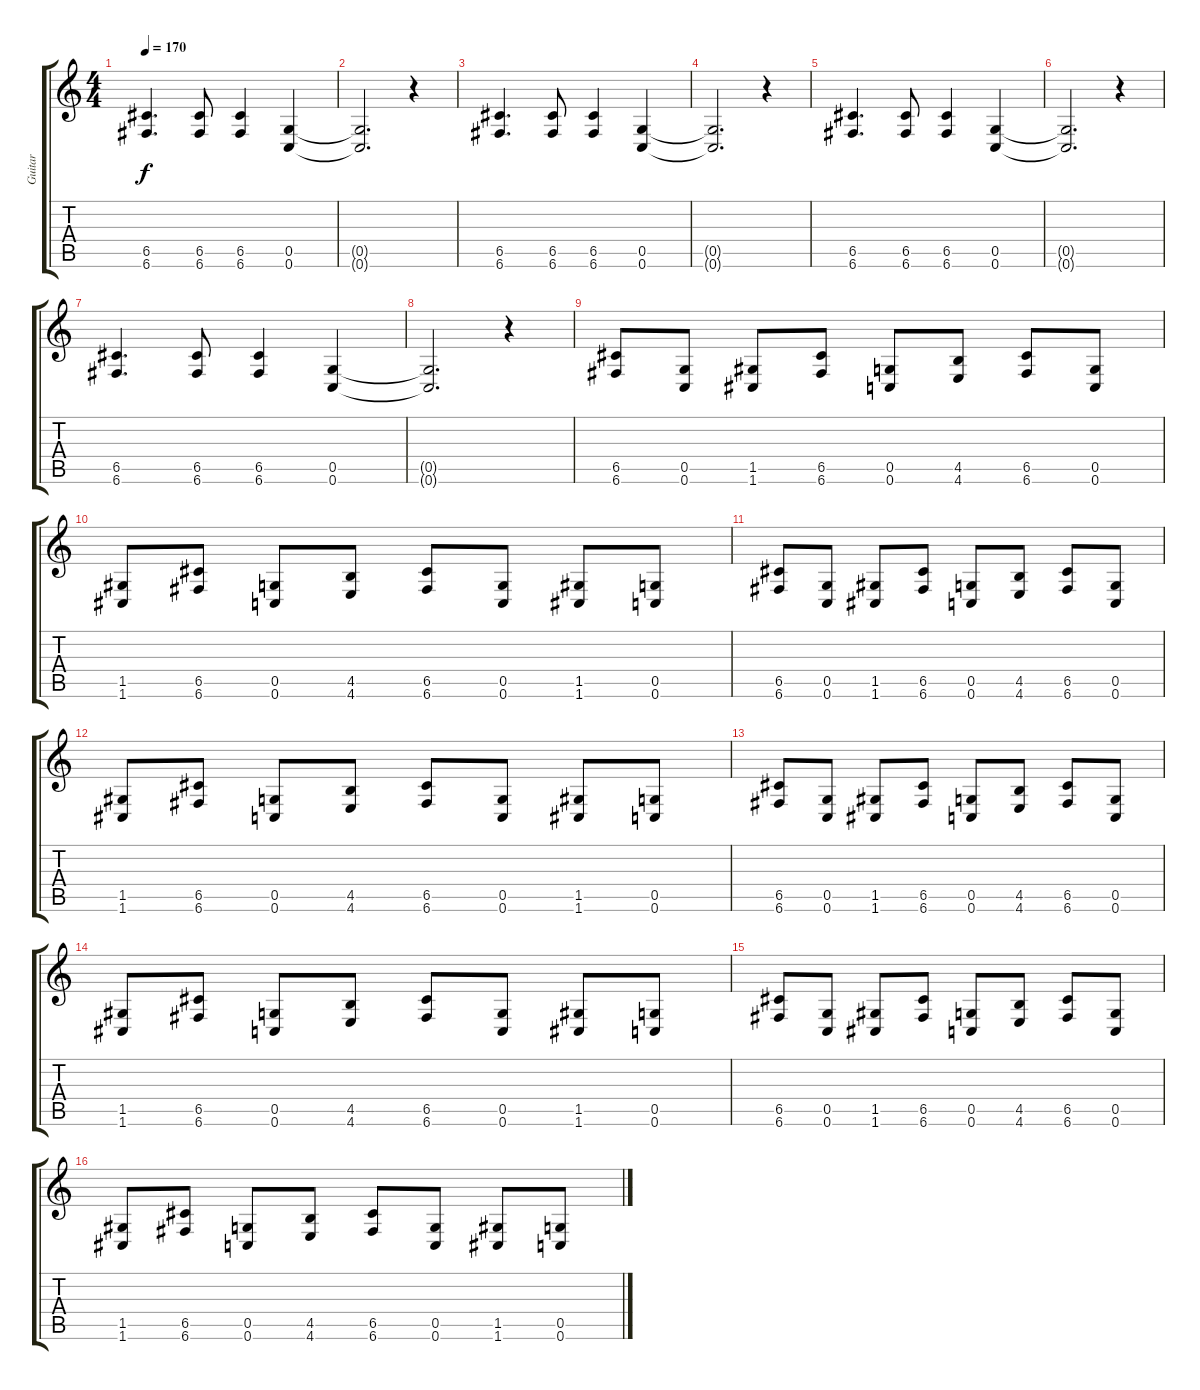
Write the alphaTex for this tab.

\track ("Guitar" "Guitar") {instrument distortionguitar}
\staff {score tabs}
\tuning (D4 A3 F3 C3 G2 C2) {hide}
\ts (4 4)
\tempo 170
\clef g2
\ks c
(6.5 6.6).4{d dy f} (6.5 6.6).8 (6.5 6.6).4 (0.5 0.6).4 |
(0.5{t} 0.6{t}).2{d} r.4 |
(6.5 6.6).4{d} (6.5 6.6).8 (6.5 6.6).4 (0.5 0.6).4 |
(0.5{t} 0.6{t}).2{d} r.4 |
(6.5 6.6).4{d} (6.5 6.6).8 (6.5 6.6).4 (0.5 0.6).4 |
(0.5{t} 0.6{t}).2{d} r.4 |
(6.5 6.6).4{d} (6.5 6.6).8 (6.5 6.6).4 (0.5 0.6).4 |
(0.5{t} 0.6{t}).2{d} r.4 |
(6.5 6.6).8 (0.5 0.6).8 (1.5 1.6).8 (6.5 6.6).8 (0.5 0.6).8 (4.5 4.6).8 (6.5 6.6).8 (0.5 0.6).8 |
(1.5 1.6).8 (6.5 6.6).8 (0.5 0.6).8 (4.5 4.6).8 (6.5 6.6).8 (0.5 0.6).8 (1.5 1.6).8 (0.5 0.6).8 |
(6.5 6.6).8 (0.5 0.6).8 (1.5 1.6).8 (6.5 6.6).8 (0.5 0.6).8 (4.5 4.6).8 (6.5 6.6).8 (0.5 0.6).8 |
(1.5 1.6).8 (6.5 6.6).8 (0.5 0.6).8 (4.5 4.6).8 (6.5 6.6).8 (0.5 0.6).8 (1.5 1.6).8 (0.5 0.6).8 |
(6.5 6.6).8 (0.5 0.6).8 (1.5 1.6).8 (6.5 6.6).8 (0.5 0.6).8 (4.5 4.6).8 (6.5 6.6).8 (0.5 0.6).8 |
(1.5 1.6).8 (6.5 6.6).8 (0.5 0.6).8 (4.5 4.6).8 (6.5 6.6).8 (0.5 0.6).8 (1.5 1.6).8 (0.5 0.6).8 |
(6.5 6.6).8 (0.5 0.6).8 (1.5 1.6).8 (6.5 6.6).8 (0.5 0.6).8 (4.5 4.6).8 (6.5 6.6).8 (0.5 0.6).8 |
(1.5 1.6).8 (6.5 6.6).8 (0.5 0.6).8 (4.5 4.6).8 (6.5 6.6).8 (0.5 0.6).8 (1.5 1.6).8 (0.5 0.6).8
